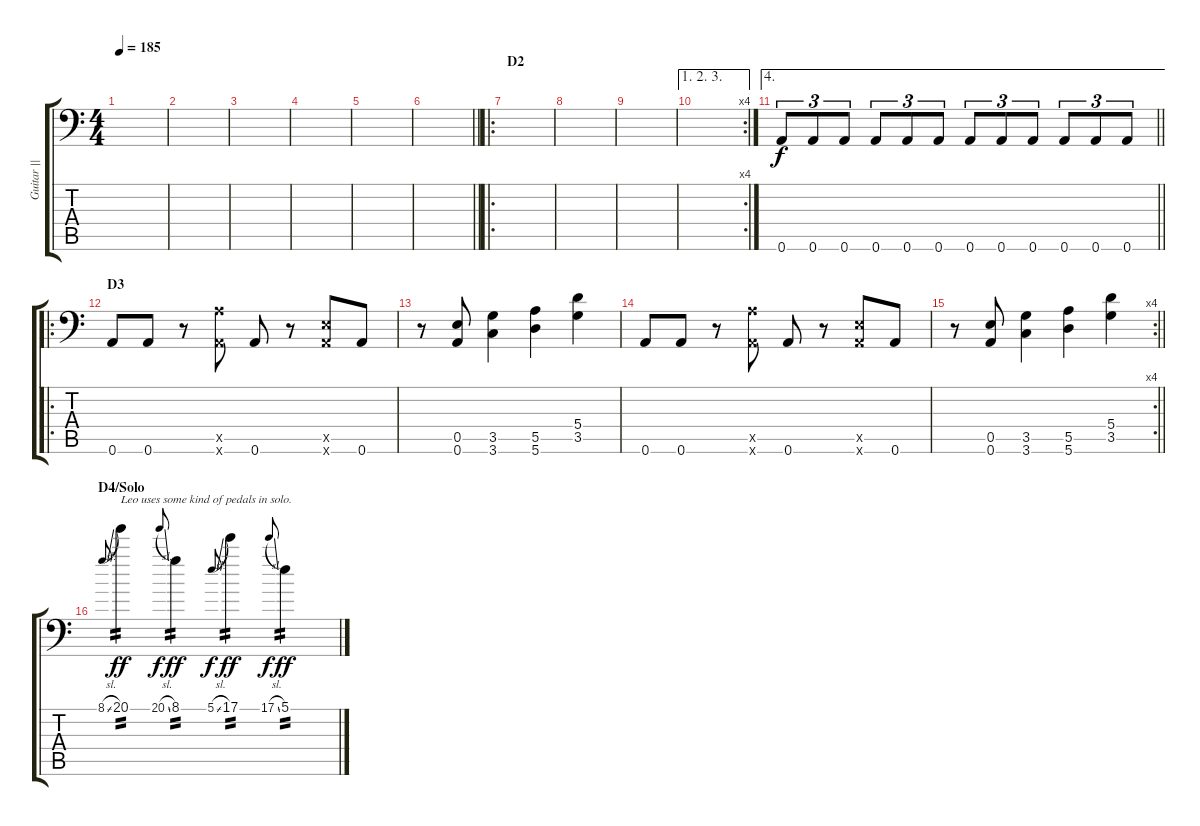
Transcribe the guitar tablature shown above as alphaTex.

\track ("Guitar ||" "Guitar ||") {instrument distortionguitar}
\staff {score tabs}
\tuning (B3 Gb3 D3 A2 E2 A1) {hide}
\ts (4 4)
\tempo 185
\clef f4
\ks c
|
|
|
|
|
\barLineRight lightlight
|
\ro
\section ("" "D2")
|
|
|
\ae (1 2 3)
\rc 4
|
\ae 4
\barLineRight lightlight
0.6.8{tu (3 2)} 0.6.8{tu (3 2)} 0.6.8{tu (3 2)} 0.6.8{tu (3 2)} 0.6.8{tu (3 2)} 0.6.8{tu (3 2)} 0.6.8{tu (3 2)} 0.6.8{tu (3 2)} 0.6.8{tu (3 2)} 0.6.8{tu (3 2)} 0.6.8{tu (3 2)} 0.6.8{tu (3 2)} |
\ro
\section ("" "D3")
0.6.8 0.6.8 r.8 (5.5{x} 0.6{x}).8 0.6.8 r.8 (0.5{x} 0.6{x}).8 0.6.8 |
r.8 (0.5 0.6).8 (3.5 3.6).4 (5.5 5.6).4 (5.4 3.5).4 |
0.6.8 0.6.8 r.8 (5.5{x} 0.6{x}).8 0.6.8 r.8 (0.5{x} 0.6{x}).8 0.6.8 |
\rc 4
\barLineRight lightlight
r.8 (0.5 0.6).8 (3.5 3.6).4 (5.5 5.6).4 (5.4 3.5).4 |
\section ("" "D4/Solo")
8.1{sl}.8{gr onbeat} 20.1.4{txt "Leo uses some kind of pedals in solo." tp 2 dy ff} 20.1{sl}.8{gr onbeat dy f} 8.1.4{tp 2 dy ff} 5.1{sl}.8{gr onbeat dy f} 17.1.4{tp 2 dy ff} 17.1{sl}.8{gr onbeat dy f} 5.1.4{tp 2 dy ff}
